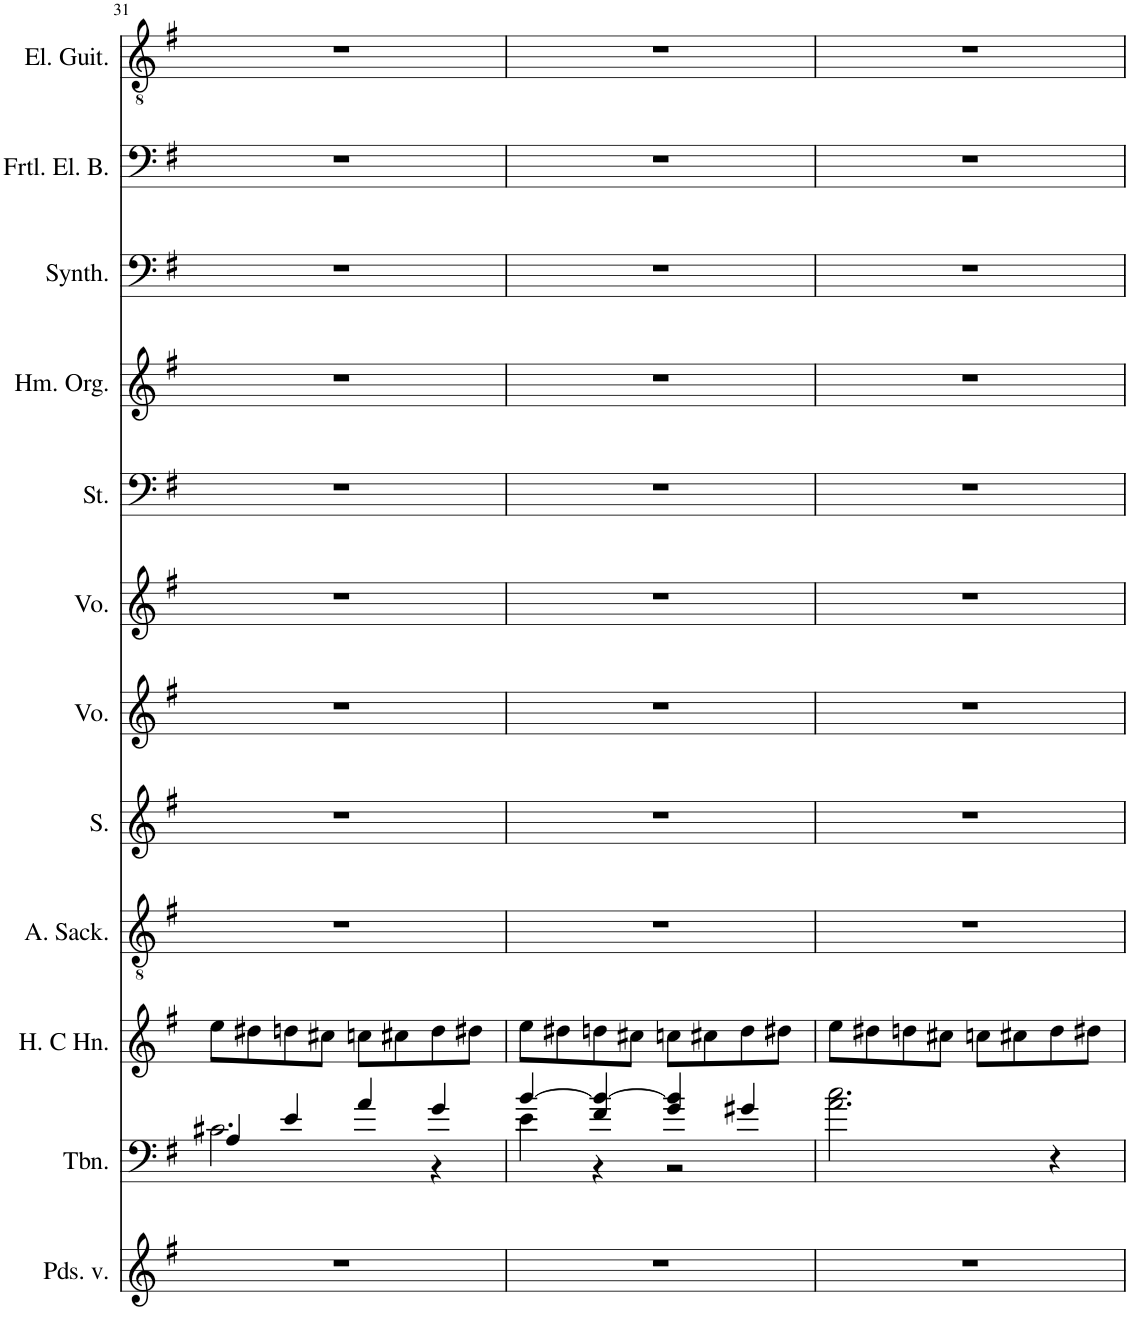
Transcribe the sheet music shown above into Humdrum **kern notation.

**kern	**kern	**kern	**kern	**kern	**kern	**kern	**kern	**kern	**kern	**kern	**kern
*part12	*part11	*part10	*part9	*part8	*part7	*part6	*part5	*part4	*part3	*part2	*part1
*staff12	*staff11	*staff10	*staff9	*staff8	*staff7	*staff6	*staff5	*staff4	*staff3	*staff2	*staff1
*I"Pardessus de viole, Violin	*I"Trombone, Brass	*I"High C Horn, Brass	*I"Alto Sackbut, Brass	*I"Soprano, Choirs	*I"Voice, Choirs	*I"Voice, Choirs	*I"Strings, Strings	*I"Hammond Organ, Organ	*I"String Synthesizer, Bass 2	*I"Fretless Electric Bass, Bass	*I"Electric Guitar, Guitar2
*I'Pds. v.	*I'Tbn.	*I'H. C Hn.	*I'A. Sack.	*I'S.	*I'Vo.	*I'Vo.	*I'St.	*I'Hm. Org.	*I'Synth.	*I'Frtl. El. B.	*I'El. Guit.
!!LO:PB:g=z
*clefG2	*clefF4	*clefG2	*clefGv2	*clefG2	*clefG2	*clefG2	*clefF4	*clefG2	*clefF4	*clefF4	*clefGv2
*	*	*Trd7c12	*	*	*	*	*	*	*	*Trd7c12	*
*k[f#]	*k[f#]	*k[f#]	*k[f#]	*k[f#]	*k[f#]	*k[f#]	*k[f#]	*k[f#]	*k[f#]	*k[f#]	*k[f#]
*M4/4	*M4/4	*M4/4	*M4/4	*M4/4	*M4/4	*M4/4	*M4/4	*M4/4	*M4/4	*M4/4	*M4/4
=31	=31	=31	=31	=31	=31	=31	=31	=31	=31	=31	=31
*	*^	*	*	*	*	*	*	*	*	*	*
1r	4A/	2.c#X\	8ee\L	1r	1r	1r	1r	1r	1r	1r	1r	1r
.	.	.	8dd#X\	.	.	.	.	.	.	.	.	.
.	4e/	.	8ddn\	.	.	.	.	.	.	.	.	.
.	.	.	8cc#X\J	.	.	.	.	.	.	.	.	.
.	4a/	.	8ccn\L	.	.	.	.	.	.	.	.	.
.	.	.	8cc#X\	.	.	.	.	.	.	.	.	.
.	4g/	4r	8dd\	.	.	.	.	.	.	.	.	.
.	.	.	8dd#X\J	.	.	.	.	.	.	.	.	.
=32	=32	=32	=32	=32	=32	=32	=32	=32	=32	=32	=32	=32
1r	[4b/	4e\	8ee\L	1r	1r	1r	1r	1r	1r	1r	1r	1r
.	.	.	8dd#X\	.	.	.	.	.	.	.	.	.
.	4f#/ 4b/_	4r	8ddn\	.	.	.	.	.	.	.	.	.
.	.	.	8cc#X\J	.	.	.	.	.	.	.	.	.
.	4g/ 4b/]	2r	8ccn\L	.	.	.	.	.	.	.	.	.
.	.	.	8cc#X\	.	.	.	.	.	.	.	.	.
.	4g#X/	.	8dd\	.	.	.	.	.	.	.	.	.
.	.	.	8dd#X\J	.	.	.	.	.	.	.	.	.
*	*v	*v	*	*	*	*	*	*	*	*	*	*
=33	=33	=33	=33	=33	=33	=33	=33	=33	=33	=33	=33
1r	2.a\ 2.cc\	8ee\L	1r	1r	1r	1r	1r	1r	1r	1r	1r
.	.	8dd#X\	.	.	.	.	.	.	.	.	.
.	.	8ddn\	.	.	.	.	.	.	.	.	.
.	.	8cc#X\J	.	.	.	.	.	.	.	.	.
.	.	8ccn\L	.	.	.	.	.	.	.	.	.
.	.	8cc#X\	.	.	.	.	.	.	.	.	.
.	4r	8dd\	.	.	.	.	.	.	.	.	.
.	.	8dd#X\J	.	.	.	.	.	.	.	.	.
=	=	=	=	=	=	=	=	=	=	=	=
*-	*-	*-	*-	*-	*-	*-	*-	*-	*-	*-	*-
